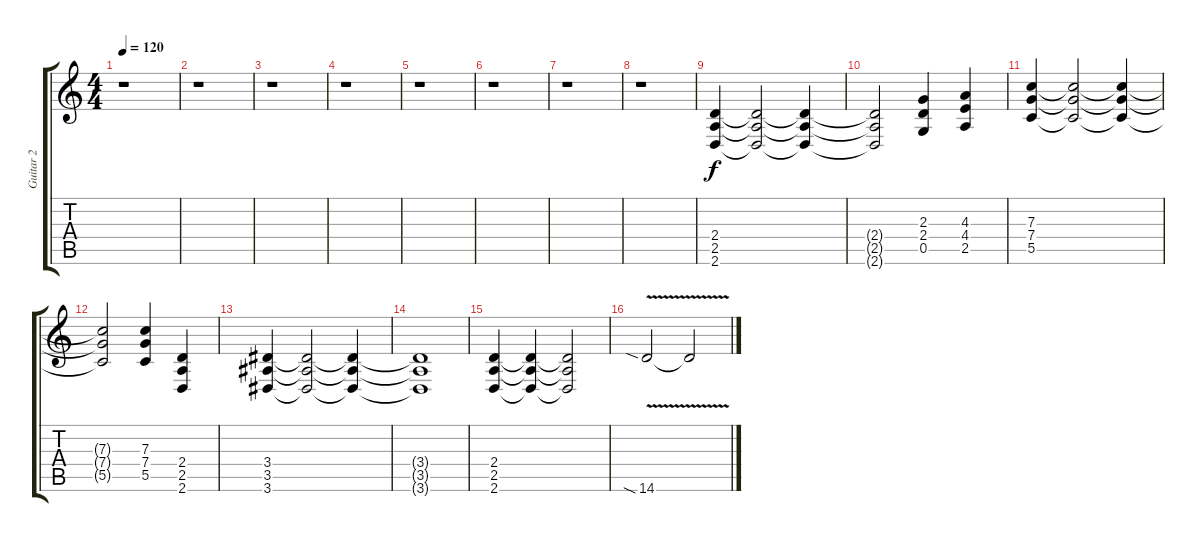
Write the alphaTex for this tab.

\track ("Guitar 2" "Guitar 2") {instrument distortionguitar}
\staff {score tabs}
\tuning (D4 A3 F3 C3 G2 C2) {hide}
\ts (4 4)
\tempo 120
\clef g2
\ks c
r.1{dy f} |
r.1 |
r.1 |
r.1 |
r.1 |
r.1 |
r.1 |
r.1 |
(2.4 2.5 2.6).4{balance 0} (2.4{t} 2.5{t} 2.6{t}).2 (2.4{t} 2.5{t} 2.6{t}).4 |
(2.4{t} 2.5{t} 2.6{t}).2 (2.3 2.4 0.5).4 (4.3 4.4 2.5).4 |
(7.3 7.4 5.5).4 (7.3{t} 7.4{t} 5.5{t}).2 (7.3{t} 7.4{t} 5.5{t}).4 |
(7.3{t} 7.4{t} 5.5{t}).2 (7.3 7.4 5.5).4 (2.4 2.5 2.6).4 |
(3.4 3.5 3.6).4 (3.4{t} 3.5{t} 3.6{t}).2 (3.4{t} 3.5{t} 3.6{t}).4 |
(3.4{t} 3.5{t} 3.6{t}).1 |
(2.4 2.5 2.6).4 (2.4{t} 2.5{t} 2.6{t}).4 (2.4{t} 2.5{t} 2.6{t}).2 |
14.6{v sia}.2 14.6{t}.2
